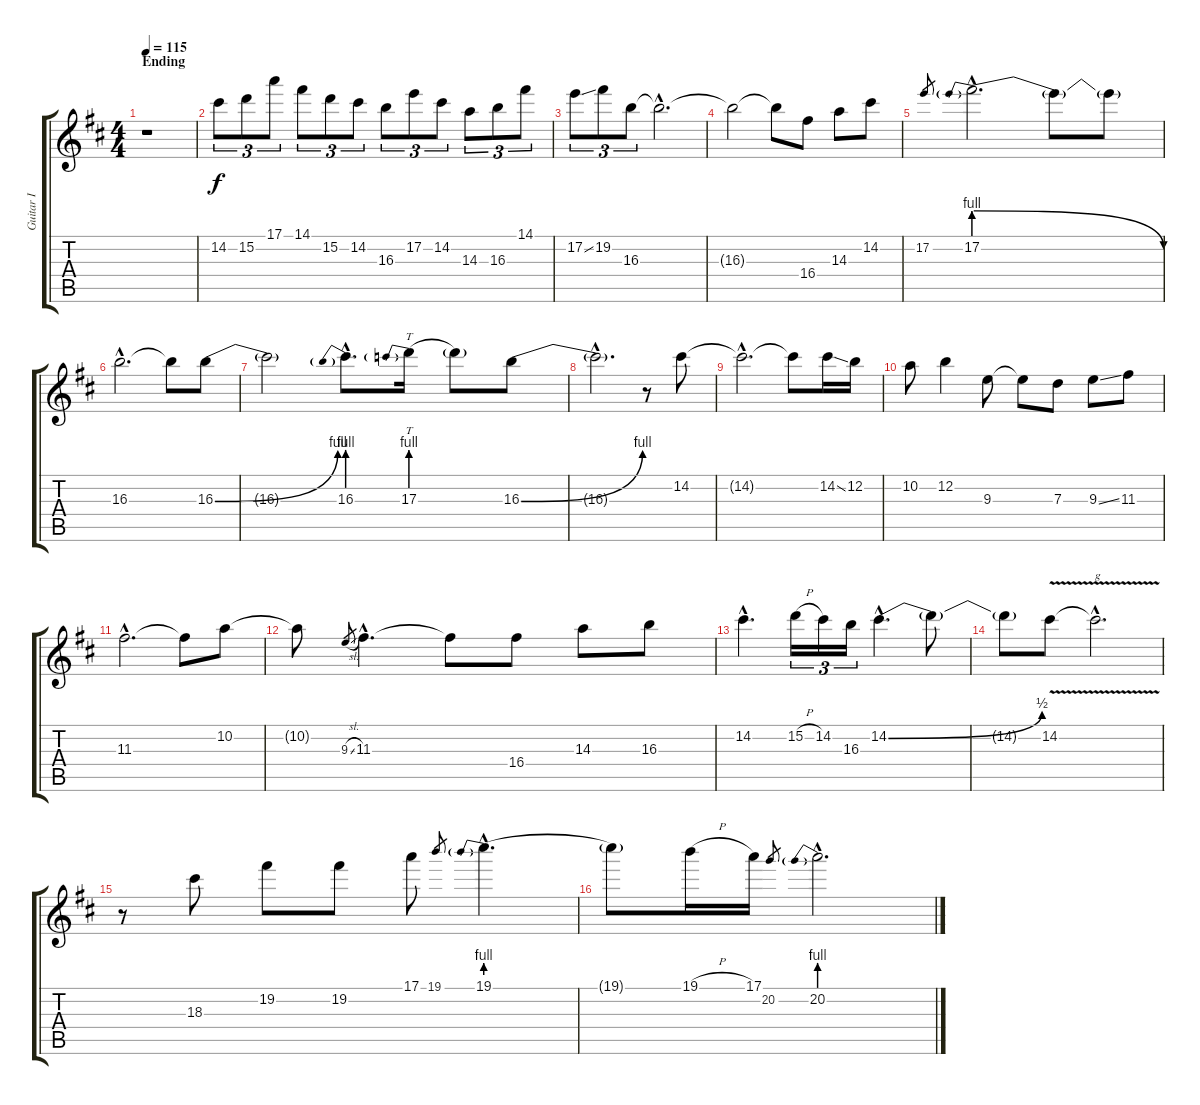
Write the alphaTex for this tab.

\track ("Guitar I" "Guitar I") {instrument distortionguitar}
\staff {score tabs}
\tuning (E4 B3 G3 D3 A2 E2) {hide}
\ts (4 4)
\section ("" "Ending")
\tempo 115
\clef g2
\ks d
r.1{dy f} |
14.2.8{tu (3 2) volume 16 balance 8} 15.2.8{tu (3 2)} 17.1.8{tu (3 2)} 14.1.8{tu (3 2)} 15.2.8{tu (3 2)} 14.2.8{tu (3 2)} 16.3.8{tu (3 2)} 17.2.8{tu (3 2)} 14.2.8{tu (3 2)} 14.3.8{tu (3 2)} 16.3.8{tu (3 2)} 14.1.8{tu (3 2)} |
17.2{ss}.8{tu (3 2)} 19.2.8{tu (3 2)} 16.3.8{tu (3 2)} 16.3{hac t}.2{d} |
16.3{t}.2 16.3{t}.8 16.4.8 14.3.8 14.2.8 |
17.2.8{gr} 17.2{be (prebendrelease 0 4 60 0) hac}.2{d} 17.2{t}.8 17.2{t}.8 |
16.3{hac}.2{d} 16.3{t}.8 16.3{be (bend 0 0 60 4)}.8 |
16.3{t}.2 16.3{be (prebend 0 4 60 4) hac}.8{d} 17.3{be (prebend 0 4 60 4)}.16{tt} 17.3{t}.8 16.3{be (bend 0 0 60 4)}.8 |
16.3{hac t}.2{d} r.8 14.2.8 |
14.2{hac t}.2{d} 14.2{t}.8 14.2{ss}.16 12.2.16 |
10.2.8 12.2.4 9.3.8 9.3{t}.8 7.3.8 9.3{ss}.8 11.3.8 |
11.3{hac}.2{d} 11.3{t}.8 10.2.8 |
10.2{t}.8 9.3{sl}.8{gr} 11.3{hac}.4{d} 11.3{t}.8 16.4.8 14.3.8 16.3.8 |
14.2{hac}.4{d} 15.2{h}.16{tu (3 2)} 14.2.16{tu (3 2)} 16.3.16{tu (3 2)} 14.2{be (bend 0 0 60 2) hac}.4{d} 14.2{t}.8 |
14.2{t}.8 14.2{v}.8 14.2{hac t}.2{d txt "g"} |
r.8 18.3.8 19.2.8 19.2.8 17.1.8 19.1.8{gr} 19.1{be (prebend 0 4 60 4) hac}.4{d} |
19.1{t}.8 19.1{h}.16 17.1.16 20.2.8{gr} 20.2{be (prebend 0 4 60 4) hac}.2{d}
